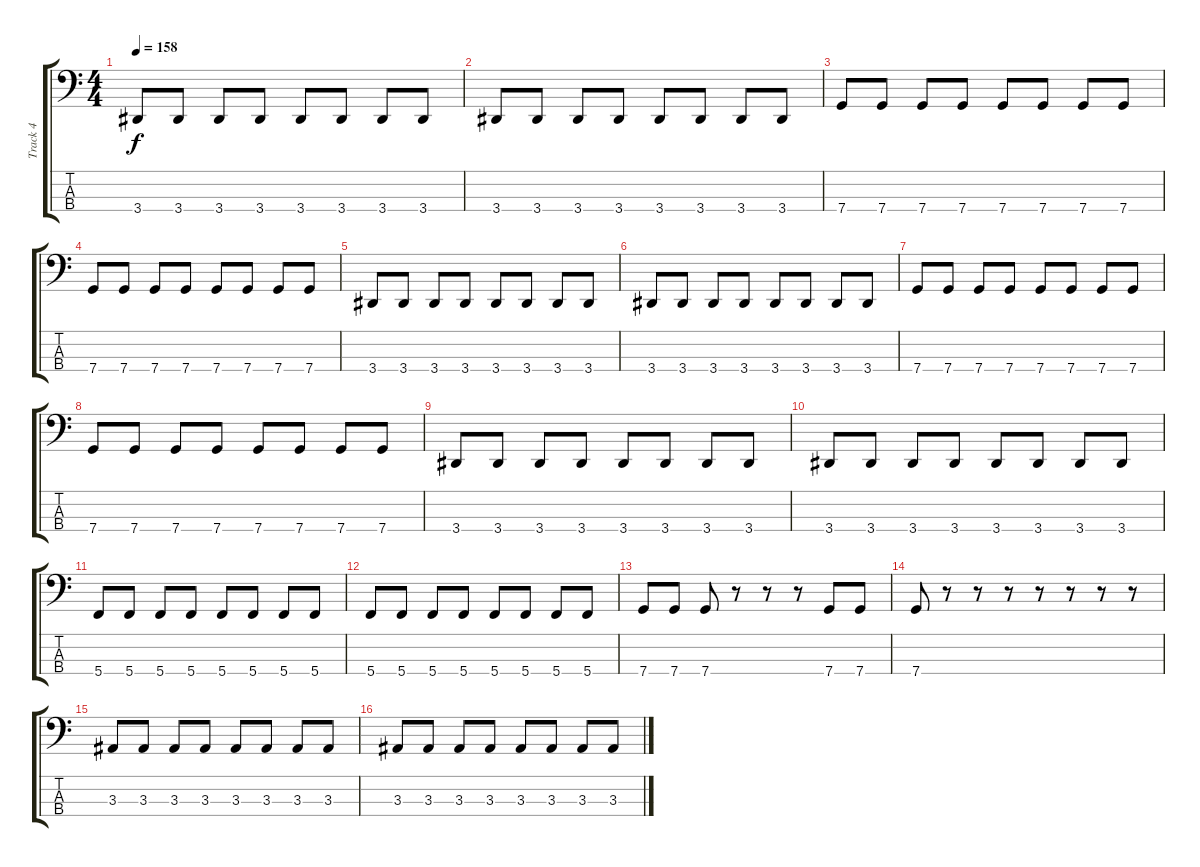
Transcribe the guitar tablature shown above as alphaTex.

\track ("Track 4" "Track 4") {instrument electricbasspick}
\staff {score tabs}
\tuning (F2 C2 G1 C1) {hide}
\ts (4 4)
\tempo 158
\clef f4
\ks c
3.4.8{dy f} 3.4.8 3.4.8 3.4.8 3.4.8 3.4.8 3.4.8 3.4.8 |
3.4.8 3.4.8 3.4.8 3.4.8 3.4.8 3.4.8 3.4.8 3.4.8 |
7.4.8 7.4.8 7.4.8 7.4.8 7.4.8 7.4.8 7.4.8 7.4.8 |
7.4.8 7.4.8 7.4.8 7.4.8 7.4.8 7.4.8 7.4.8 7.4.8 |
3.4.8 3.4.8 3.4.8 3.4.8 3.4.8 3.4.8 3.4.8 3.4.8 |
3.4.8 3.4.8 3.4.8 3.4.8 3.4.8 3.4.8 3.4.8 3.4.8 |
7.4.8 7.4.8 7.4.8 7.4.8 7.4.8 7.4.8 7.4.8 7.4.8 |
7.4.8 7.4.8 7.4.8 7.4.8 7.4.8 7.4.8 7.4.8 7.4.8 |
3.4.8 3.4.8 3.4.8 3.4.8 3.4.8 3.4.8 3.4.8 3.4.8 |
3.4.8 3.4.8 3.4.8 3.4.8 3.4.8 3.4.8 3.4.8 3.4.8 |
5.4.8 5.4.8 5.4.8 5.4.8 5.4.8 5.4.8 5.4.8 5.4.8 |
5.4.8 5.4.8 5.4.8 5.4.8 5.4.8 5.4.8 5.4.8 5.4.8 |
7.4.8 7.4.8 7.4.8 r.8 r.8 r.8 7.4.8 7.4.8 |
7.4.8 r.8 r.8 r.8 r.8 r.8 r.8 r.8 |
3.3.8 3.3.8 3.3.8 3.3.8 3.3.8 3.3.8 3.3.8 3.3.8 |
3.3.8 3.3.8 3.3.8 3.3.8 3.3.8 3.3.8 3.3.8 3.3.8
